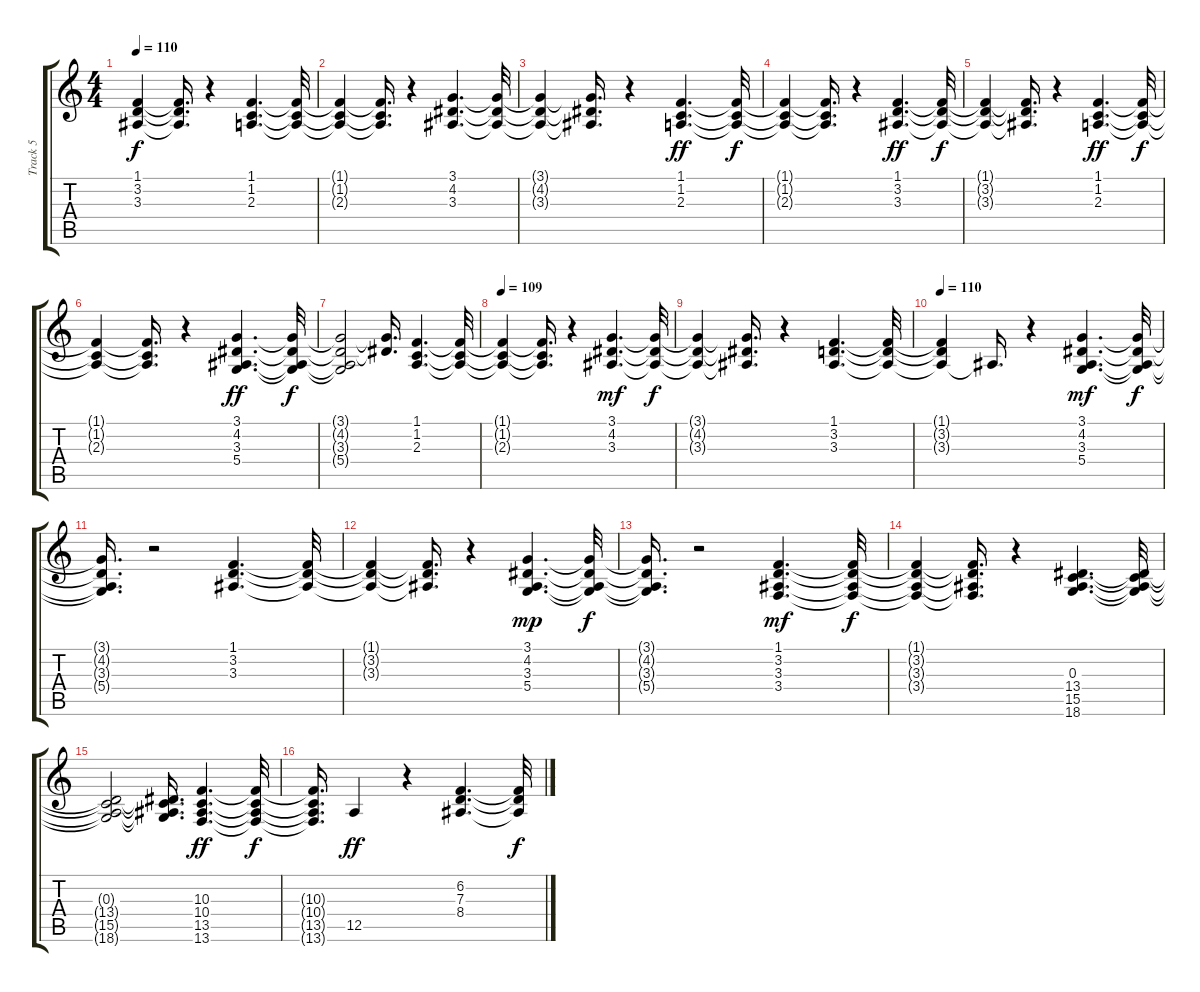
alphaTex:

\track ("Track 5" "Track 5") {instrument stringensemble2}
\staff {score tabs}
\tuning (E4 B3 G3 D3 A2 E2) {hide}
\ts (4 4)
\tempo 110
\clef g2
\ks c
(1.1{t} 3.2{t} 3.3{t}).4{dy f} (1.1{t} 3.2{t} 3.3{t}).16{d} r.4 (1.1 1.2 2.3).4{d} (1.1{t} 1.2{t} 2.3{t}).32 |
(1.1{t} 1.2{t} 2.3{t}).4 (1.1{t} 1.2{t} 2.3{t}).16{d} r.4 (3.1 4.2 3.3).4{d} (3.1{t} 4.2{t} 3.3{t}).32 |
(3.1{t} 4.2{t} 3.3{t}).4 (3.1{t} 4.2{t} 3.3{t}).16{d} r.4 (1.1 1.2 2.3).4{d dy ff} (1.1{t} 1.2{t} 2.3{t}).32{dy f} |
(1.1{t} 1.2{t} 2.3{t}).4 (1.1{t} 1.2{t} 2.3{t}).16{d} r.4 (1.1 3.2 3.3).4{d dy ff} (1.1{t} 3.2{t} 3.3{t}).32{dy f} |
(1.1{t} 3.2{t} 3.3{t}).4 (1.1{t} 3.2{t} 3.3{t}).16{d} r.4 (1.1 1.2 2.3).4{d dy ff} (1.1{t} 1.2{t} 2.3{t}).32{dy f} |
(1.1{t} 1.2{t} 2.3{t}).4 (1.1{t} 1.2{t} 2.3{t}).16{d} r.4 (3.1 4.2 3.3 5.4).4{d dy ff} (3.1{t} 4.2{t} 3.3{t} 5.4{t}).32{dy f} |
(3.1{t} 4.2{t} 3.3{t} 5.4{t}).2 (3.1{t} 4.2{t}).16{d} (1.1 1.2 2.3).4{d} (1.1{t} 1.2{t} 2.3{t}).32 |
\tempo 109
(1.1{t} 1.2{t} 2.3{t}).4 (1.1{t} 1.2{t} 2.3{t}).16{d} r.4 (3.1 4.2 3.3).4{d dy mf} (3.1{t} 4.2{t} 3.3{t}).32{dy f} |
(3.1{t} 4.2{t} 3.3{t}).4 (3.1{t} 4.2{t} 3.3{t}).16{d} r.4 (1.1 3.2 3.3).4{d} (1.1{t} 3.2{t} 3.3{t}).32 |
\tempo 110
(1.1{t} 3.2{t} 3.3{t}).4 3.3{t}.16{d} r.4 (3.1 4.2 3.3 5.4).4{d dy mf} (3.1{t} 4.2{t} 3.3{t} 5.4{t}).32{dy f} |
(3.1{t} 4.2{t} 3.3{t} 5.4{t}).16{d} r.2 (1.1 3.2 3.3).4{d} (1.1{t} 3.2{t} 3.3{t}).32 |
(1.1{t} 3.2{t} 3.3{t}).4 (1.1{t} 3.2{t} 3.3{t}).16{d} r.4 (3.1 4.2 3.3 5.4).4{d dy mp} (3.1{t} 4.2{t} 3.3{t} 5.4{t}).32{dy f} |
(3.1{t} 4.2{t} 3.3{t} 5.4{t}).16{d} r.2 (1.1 3.2 3.3 3.4).4{d dy mf} (1.1{t} 3.2{t} 3.3{t} 3.4{t}).32{dy f} |
(1.1{t} 3.2{t} 3.3{t} 3.4{t}).4 (1.1{t} 3.2{t} 3.3{t} 3.4{t}).16{d} r.4 (0.3 13.4 15.5 18.6).4{d} (0.3{t} 13.4{t} 15.5{t} 18.6{t}).32 |
(0.3{t} 13.4{t} 15.5{t} 18.6{t}).2 (0.3{t} 13.4{t} 15.5{t} 18.6{t}).16{d} (10.3 10.4 13.5 13.6).4{d dy ff} (10.3{t} 10.4{t} 13.5{t} 13.6{t}).32{dy f} |
(10.3{t} 10.4{t} 13.5{t} 13.6{t}).16{d} 12.5.4{dy ff} r.4 (6.2 7.3 8.4).4{d} (6.2{t} 7.3{t} 8.4{t}).32{dy f}
